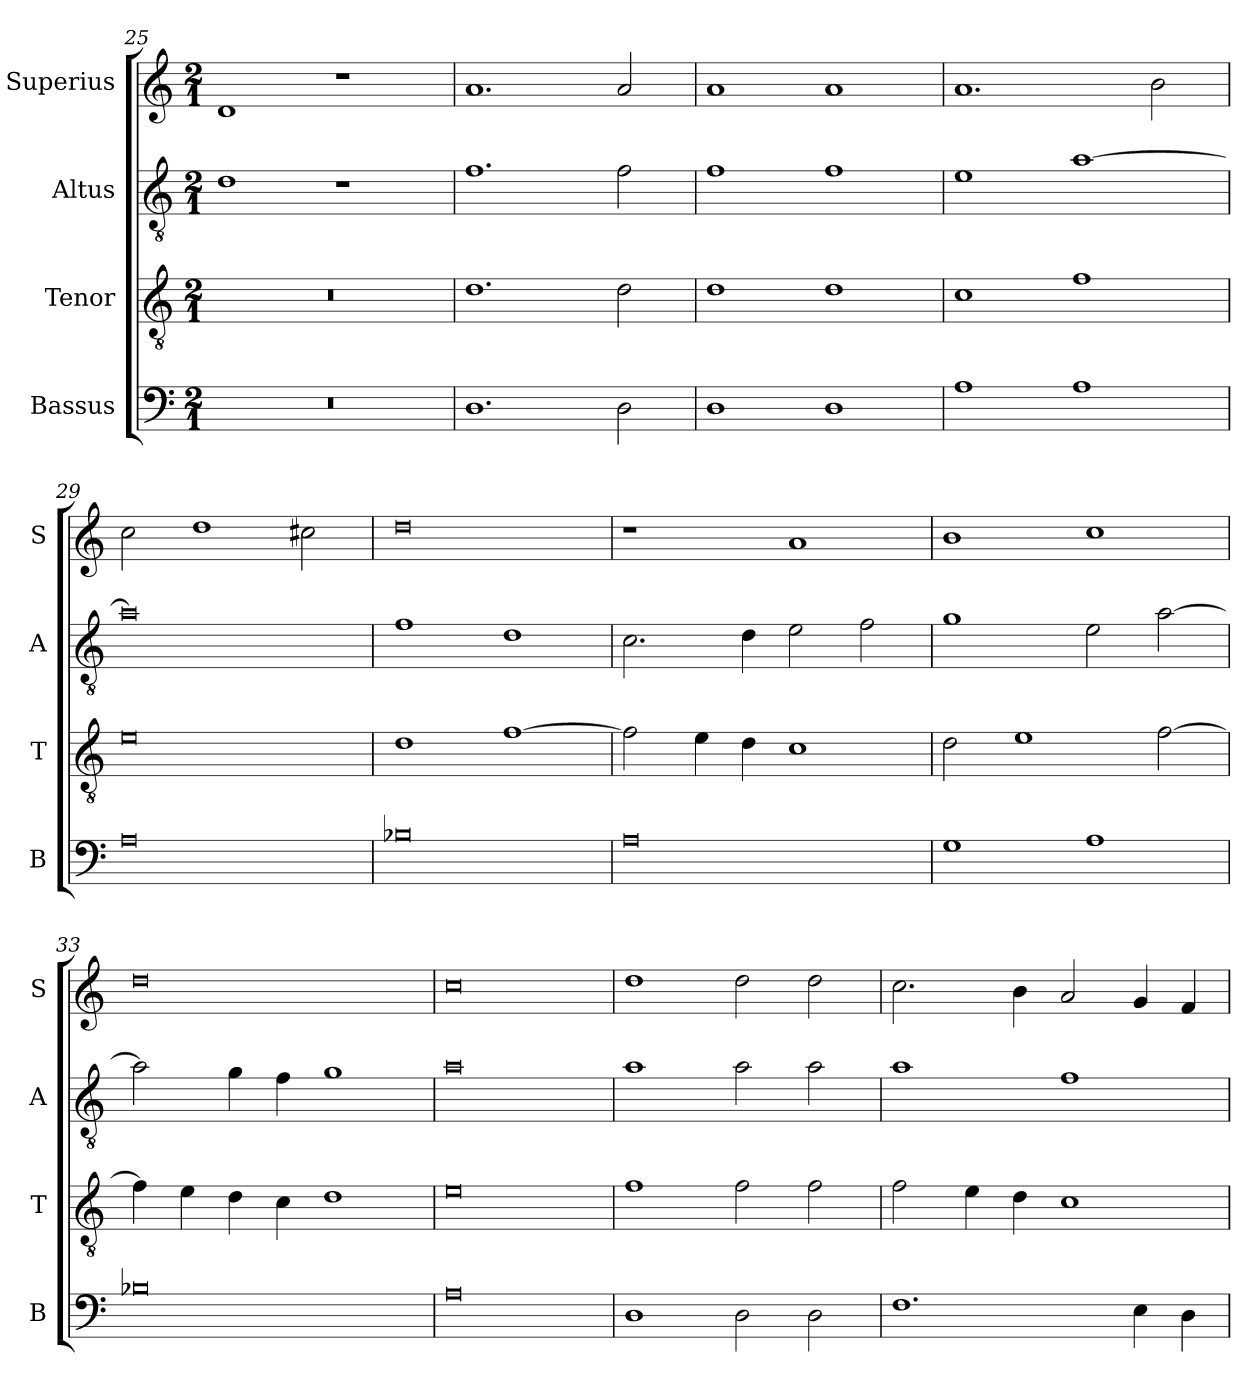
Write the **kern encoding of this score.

**kern	**kern	**kern	**kern
*part4	*part3	*part2	*part1
*staff4	*staff3	*staff2	*staff1
*I"Bassus	*I"Tenor	*I"Altus	*I"Superius
*I'B	*I'T	*I'A	*I'S
*clefF4	*clefGv2	*clefGv2	*clefG2
*k[]	*k[]	*k[]	*k[]
*M2/1	*M2/1	*M2/1	*M2/1
=25	=25	=25	=25
0r	0r	1d	1d
.	.	1r	1r
=26	=26	=26	=26
1.D	1.d	1.f	1.a
2D\	2d\	2f\	2a/
=27	=27	=27	=27
1D	1d	1f	1a
1D	1d	1f	1a
=28	=28	=28	=28
1A	1c	1e	1.a
1A	1f	[1a	.
.	.	.	2b\
=29	=29	=29	=29
0A	0e	0a]	2cc\
.	.	.	1dd
.	.	.	2cc#X\
=30	=30	=30	=30
0B-X	1d	1f	0dd
.	[1f	1d	.
=31	=31	=31	=31
0A	2f\]	2.c\	1r
.	4e\	.	.
.	4d\	4d\	.
.	1c	2e\	1a
.	.	2f\	.
=32	=32	=32	=32
1G	2d\	1g	1b
.	1e	.	.
1A	.	2e\	1cc
.	[2f\	[2a\	.
=33	=33	=33	=33
0B-X	4f\]	2a\]	0dd
.	4e\	.	.
.	4d\	4g\	.
.	4c\	4f\	.
.	1d	1g	.
=34	=34	=34	=34
0A	0e	0a	0cc
=35	=35	=35	=35
1D	1f	1a	1dd
2D\	2f\	2a\	2dd\
2D\	2f\	2a\	2dd\
=36	=36	=36	=36
1.F	2f\	1a	2.cc\
.	4e\	.	.
.	4d\	.	4b\
.	1c	1f	2a/
4E\	.	.	4g/
4D\	.	.	4f/
=	=	=	=
*-	*-	*-	*-
